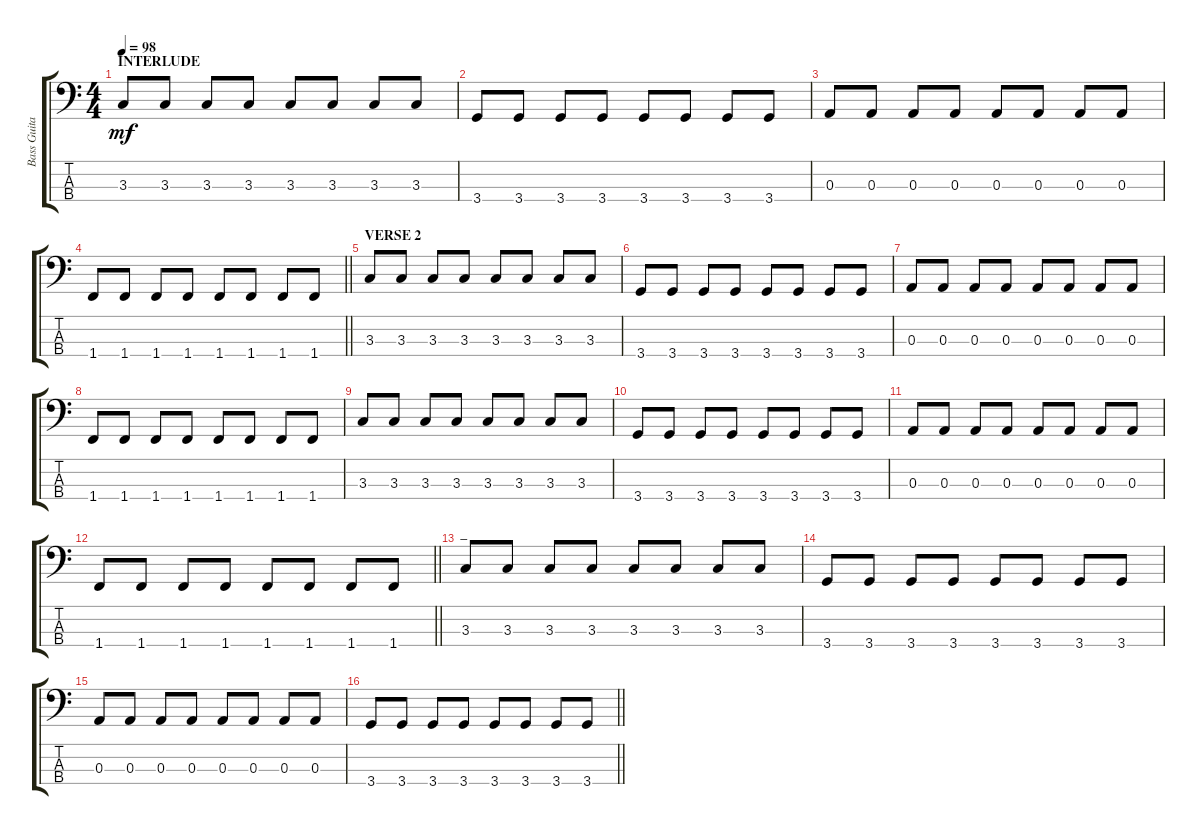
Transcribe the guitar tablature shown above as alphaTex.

\track ("Bass Guitar" "Bass Guita") {instrument electricbassfinger}
\staff {score tabs}
\tuning (G2 D2 A1 E1) {hide}
\ts (4 4)
\section ("" "INTERLUDE")
\tempo 98
\clef f4
\ks c
3.3.8{dy mf} 3.3.8 3.3.8 3.3.8 3.3.8 3.3.8 3.3.8 3.3.8 |
3.4.8 3.4.8 3.4.8 3.4.8 3.4.8 3.4.8 3.4.8 3.4.8 |
0.3.8 0.3.8 0.3.8 0.3.8 0.3.8 0.3.8 0.3.8 0.3.8 |
\barLineRight lightlight
1.4.8 1.4.8 1.4.8 1.4.8 1.4.8 1.4.8 1.4.8 1.4.8 |
\section ("" "VERSE 2")
3.3.8 3.3.8 3.3.8 3.3.8 3.3.8 3.3.8 3.3.8 3.3.8 |
3.4.8 3.4.8 3.4.8 3.4.8 3.4.8 3.4.8 3.4.8 3.4.8 |
0.3.8 0.3.8 0.3.8 0.3.8 0.3.8 0.3.8 0.3.8 0.3.8 |
1.4.8 1.4.8 1.4.8 1.4.8 1.4.8 1.4.8 1.4.8 1.4.8 |
3.3.8 3.3.8 3.3.8 3.3.8 3.3.8 3.3.8 3.3.8 3.3.8 |
3.4.8 3.4.8 3.4.8 3.4.8 3.4.8 3.4.8 3.4.8 3.4.8 |
0.3.8 0.3.8 0.3.8 0.3.8 0.3.8 0.3.8 0.3.8 0.3.8 |
\barLineRight lightlight
1.4.8 1.4.8 1.4.8 1.4.8 1.4.8 1.4.8 1.4.8 1.4.8 |
\section ("" "_")
3.3.8 3.3.8 3.3.8 3.3.8 3.3.8 3.3.8 3.3.8 3.3.8 |
3.4.8 3.4.8 3.4.8 3.4.8 3.4.8 3.4.8 3.4.8 3.4.8 |
0.3.8 0.3.8 0.3.8 0.3.8 0.3.8 0.3.8 0.3.8 0.3.8 |
\barLineRight lightlight
3.4.8 3.4.8 3.4.8 3.4.8 3.4.8 3.4.8 3.4.8 3.4.8
